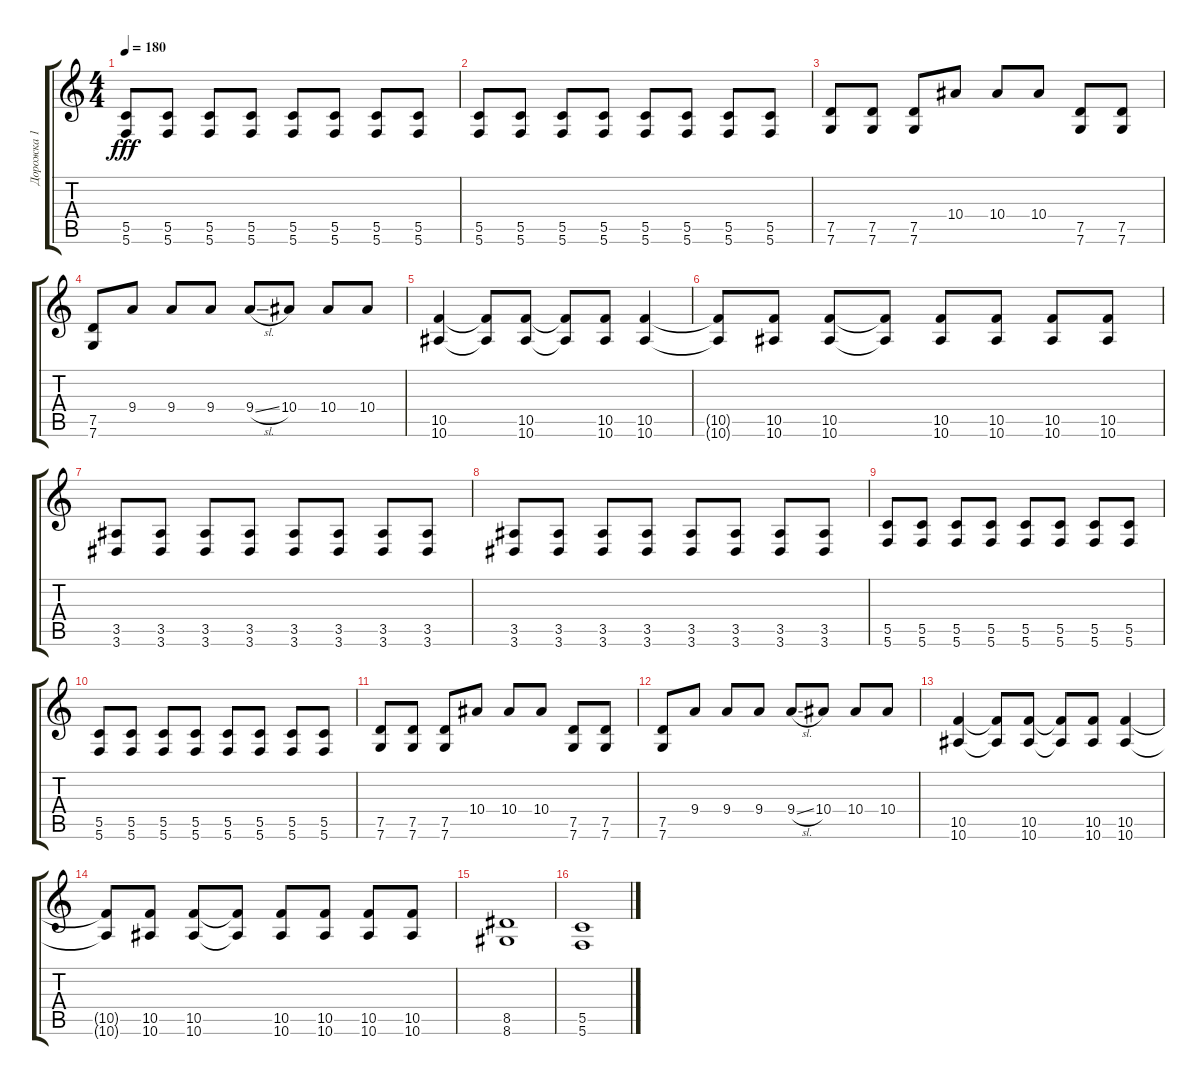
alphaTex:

\track ("Дорожка 1" "Дорожка 1") {instrument overdrivenguitar}
\staff {score tabs}
\tuning (D4 A3 F3 C3 G2 C2) {hide}
\ts (4 4)
\tempo 180
\clef g2
\ks c
(5.5 5.6).8{dy fff} (5.5 5.6).8 (5.5 5.6).8 (5.5 5.6).8 (5.5 5.6).8 (5.5 5.6).8 (5.5 5.6).8 (5.5 5.6).8 |
(5.5 5.6).8 (5.5 5.6).8 (5.5 5.6).8 (5.5 5.6).8 (5.5 5.6).8 (5.5 5.6).8 (5.5 5.6).8 (5.5 5.6).8 |
(7.5 7.6).8 (7.5 7.6).8 (7.5 7.6).8 10.4.8 10.4.8 10.4.8 (7.5 7.6).8 (7.5 7.6).8 |
(7.5 7.6).8 9.4.8 9.4.8 9.4.8 9.4{sl}.8 10.4.8 10.4.8 10.4.8 |
(10.5 10.6).4 (10.5{t} 10.6{t}).8 (10.5 10.6).8 (10.5{t} 10.6{t}).8 (10.5 10.6).8 (10.5 10.6).4 |
(10.5{t} 10.6{t}).8 (10.5 10.6).8 (10.5 10.6).8 (10.5{t} 10.6{t}).8 (10.5 10.6).8 (10.5 10.6).8 (10.5 10.6).8 (10.5 10.6).8 |
(3.5 3.6).8 (3.5 3.6).8 (3.5 3.6).8 (3.5 3.6).8 (3.5 3.6).8 (3.5 3.6).8 (3.5 3.6).8 (3.5 3.6).8 |
(3.5 3.6).8 (3.5 3.6).8 (3.5 3.6).8 (3.5 3.6).8 (3.5 3.6).8 (3.5 3.6).8 (3.5 3.6).8 (3.5 3.6).8 |
(5.5 5.6).8 (5.5 5.6).8 (5.5 5.6).8 (5.5 5.6).8 (5.5 5.6).8 (5.5 5.6).8 (5.5 5.6).8 (5.5 5.6).8 |
(5.5 5.6).8 (5.5 5.6).8 (5.5 5.6).8 (5.5 5.6).8 (5.5 5.6).8 (5.5 5.6).8 (5.5 5.6).8 (5.5 5.6).8 |
(7.5 7.6).8 (7.5 7.6).8 (7.5 7.6).8 10.4.8 10.4.8 10.4.8 (7.5 7.6).8 (7.5 7.6).8 |
(7.5 7.6).8 9.4.8 9.4.8 9.4.8 9.4{sl}.8 10.4.8 10.4.8 10.4.8 |
(10.5 10.6).4 (10.5{t} 10.6{t}).8 (10.5 10.6).8 (10.5{t} 10.6{t}).8 (10.5 10.6).8 (10.5 10.6).4 |
(10.5{t} 10.6{t}).8 (10.5 10.6).8 (10.5 10.6).8 (10.5{t} 10.6{t}).8 (10.5 10.6).8 (10.5 10.6).8 (10.5 10.6).8 (10.5 10.6).8 |
(8.5 8.6).1 |
(5.5 5.6).1
